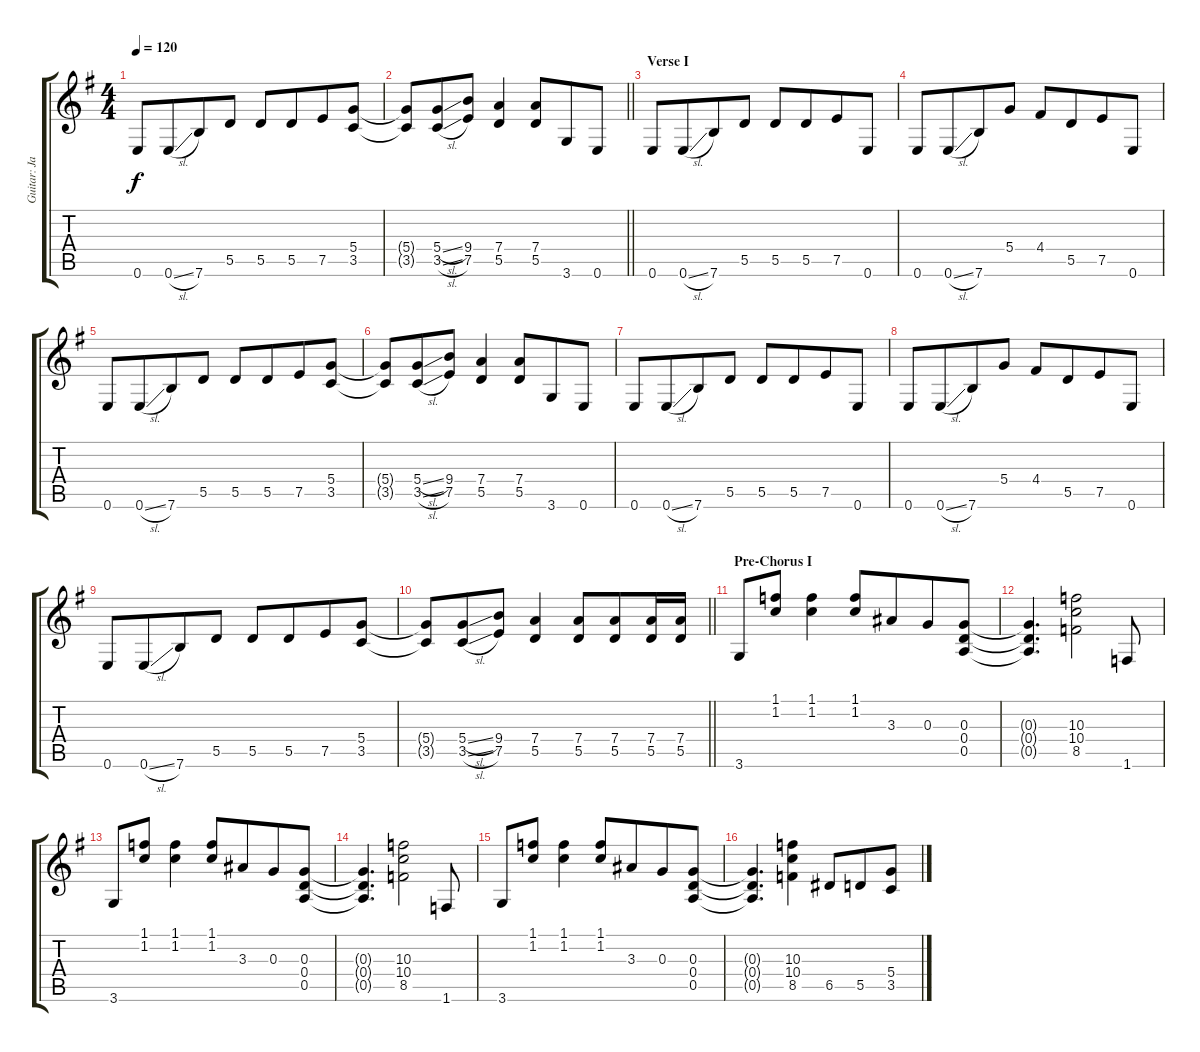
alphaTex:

\track ("Guitar: Jan" "Guitar: Ja") {instrument overdrivenguitar}
\staff {score tabs}
\tuning (E4 B3 G3 D3 A2 E2) {hide}
\ts (4 4)
\tempo 120
\clef g2
\ks g
0.6.8{dy f} 0.6{sl}.8{beam merge} 7.6.8 5.5.8{beam split} 5.5.8 5.5.8{beam merge} 7.5.8 (5.4 3.5).8 |
\barLineRight lightlight
(5.4{t} 3.5{t}).8 (5.4{sl} 3.5{sl}).8{beam merge} (9.4 7.5).8 (7.4 5.5).4 (7.4 5.5).8{beam merge} 3.6.8 0.6.8 |
\section ("" "Verse I")
0.6.8 0.6{sl}.8{beam merge} 7.6.8 5.5.8{beam split} 5.5.8 5.5.8{beam merge} 7.5.8 0.6.8 |
0.6.8 0.6{sl}.8{beam merge} 7.6.8 5.4.8{beam split} 4.4.8 5.5.8{beam merge} 7.5.8 0.6.8 |
0.6.8 0.6{sl}.8{beam merge} 7.6.8 5.5.8{beam split} 5.5.8 5.5.8{beam merge} 7.5.8 (5.4 3.5).8 |
(5.4{t} 3.5{t}).8 (5.4{sl} 3.5{sl}).8{beam merge} (9.4 7.5).8 (7.4 5.5).4 (7.4 5.5).8{beam merge} 3.6.8 0.6.8 |
0.6.8 0.6{sl}.8{beam merge} 7.6.8 5.5.8{beam split} 5.5.8 5.5.8{beam merge} 7.5.8 0.6.8 |
0.6.8 0.6{sl}.8{beam merge} 7.6.8 5.4.8{beam split} 4.4.8 5.5.8{beam merge} 7.5.8 0.6.8 |
0.6.8 0.6{sl}.8{beam merge} 7.6.8 5.5.8{beam split} 5.5.8 5.5.8{beam merge} 7.5.8 (5.4 3.5).8 |
\barLineRight lightlight
(5.4{t} 3.5{t}).8 (5.4{sl} 3.5{sl}).8{beam merge} (9.4 7.5).8 (7.4 5.5).4 (7.4 5.5).8{beam merge} (7.4 5.5).8 (7.4 5.5).16 (7.4 5.5).16 |
\section ("" "Pre-Chorus I")
3.6.8 (1.1 1.2).8 (1.1 1.2).4 (1.1 1.2).8 3.3.8{beam merge} 0.3.8 (0.3 0.4 0.5).8 |
(0.3{t} 0.4{t} 0.5{t}).4{d} (10.3 10.4 8.5).2 1.6.8 |
3.6.8 (1.1 1.2).8 (1.1 1.2).4 (1.1 1.2).8 3.3.8{beam merge} 0.3.8 (0.3 0.4 0.5).8 |
(0.3{t} 0.4{t} 0.5{t}).4{d} (10.3 10.4 8.5).2 1.6.8 |
3.6.8 (1.1 1.2).8 (1.1 1.2).4 (1.1 1.2).8 3.3.8{beam merge} 0.3.8 (0.3 0.4 0.5).8 |
(0.3{t} 0.4{t} 0.5{t}).4{d} (10.3 10.4 8.5).4 6.5.8{beam merge} 5.5.8 (5.4 3.5).8
